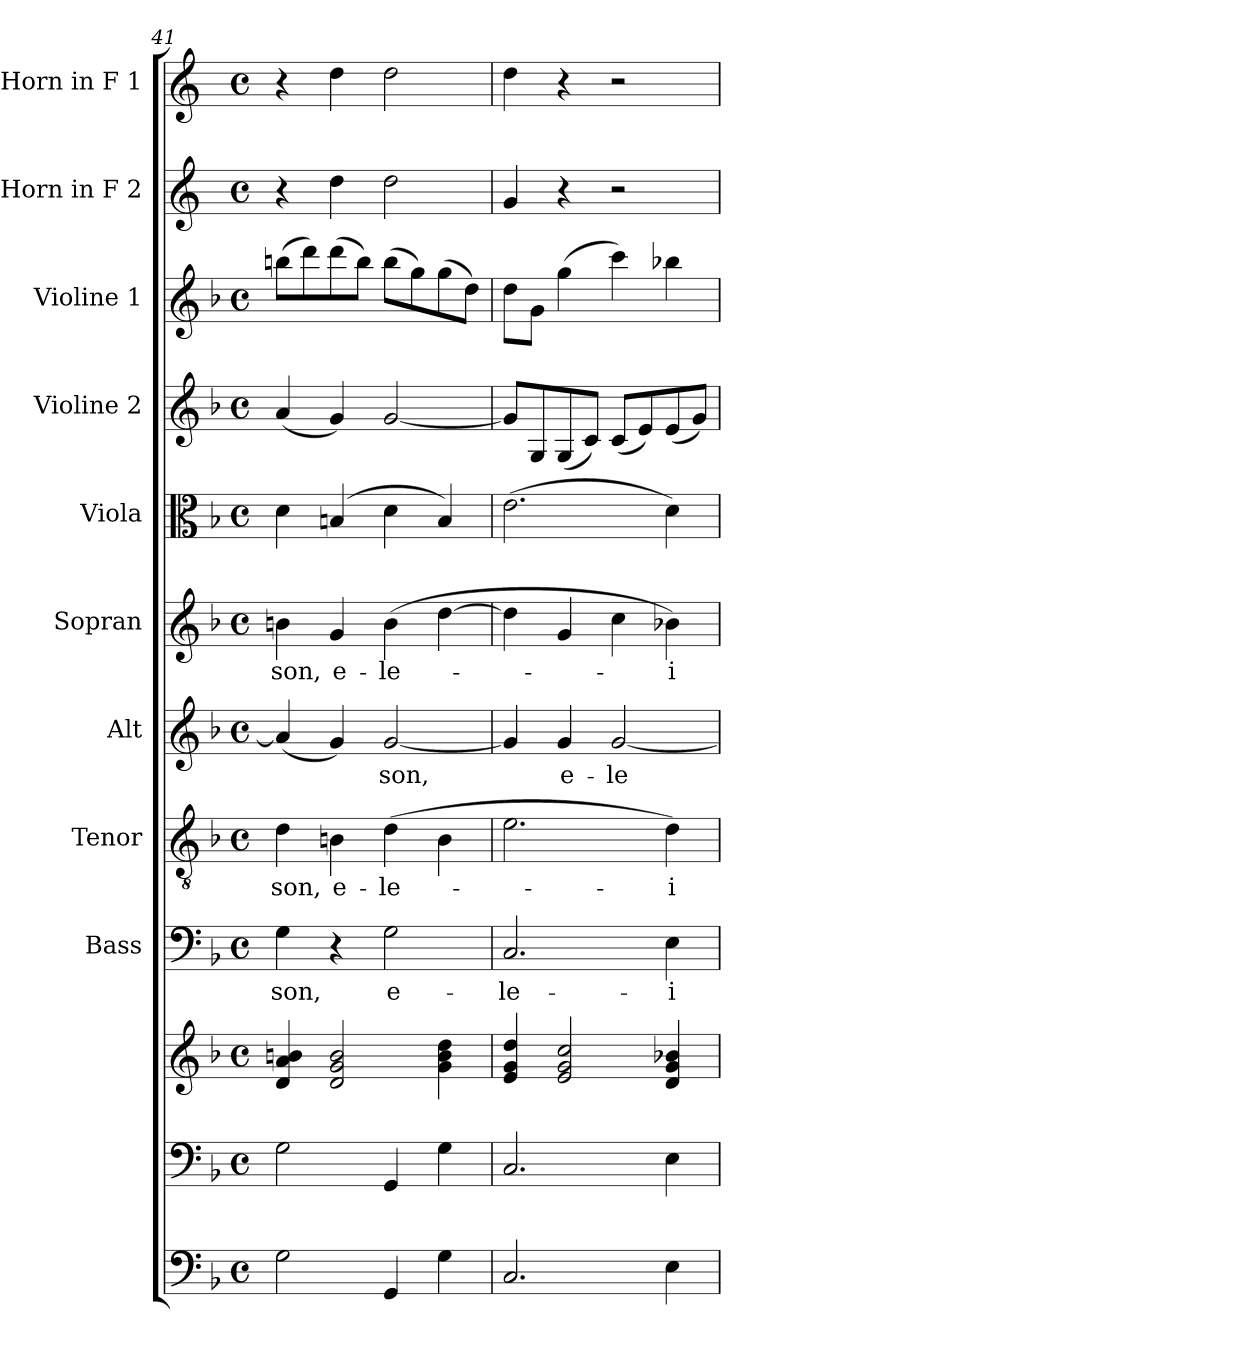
**kern	**kern	**kern	**kern	**text	**kern	**text	**kern	**text	**kern	**text	**kern	**kern	**kern	**kern	**kern
*part11	*part10	*part10	*part9	*part9	*part8	*part8	*part7	*part7	*part6	*part6	*part5	*part4	*part3	*part2	*part1
*staff12	*staff11	*staff10	*staff9	*staff9	*staff8	*staff8	*staff7	*staff7	*staff6	*staff6	*staff5	*staff4	*staff3	*staff2	*staff1
*	*	*	*I"Bass	*	*I"Tenor	*	*I"Alt	*	*I"Sopran	*	*I"Viola	*I"Violine 2	*I"Violine 1	*I"Horn in F 2	*I"Horn in F 1
*	*	*	*I'B.	*	*I'T.	*	*I'A.	*	*I'S.	*	*I'Vla.	*I'Vl. 2	*I'Vl. 1	*	*
*clefF4	*clefF4	*clefG2	*clefF4	*	*clefGv2	*	*clefG2	*	*clefG2	*	*clefC3	*clefG2	*clefG2	*clefG2	*clefG2
*ITrd7c12	*	*	*	*	*	*	*	*	*	*	*	*	*	*ITrd4c7	*ITrd4c7
*k[b-]	*k[b-]	*k[b-]	*k[b-]	*	*k[b-]	*	*k[b-]	*	*k[b-]	*	*k[b-]	*k[b-]	*k[b-]	*k[b-]	*k[b-]
*F:	*F:	*F:	*F:	*	*F:	*	*F:	*	*F:	*	*F:	*F:	*F:	*F:	*F:
*M4/4	*M4/4	*M4/4	*M4/4	*	*M4/4	*	*M4/4	*	*M4/4	*	*M4/4	*M4/4	*M4/4	*M4/4	*M4/4
*met(c)	*met(c)	*met(c)	*met(c)	*	*met(c)	*	*met(c)	*	*met(c)	*	*met(c)	*met(c)	*met(c)	*met(c)	*met(c)
=41	=41	=41	=41	=41	=41	=41	=41	=41	=41	=41	=41	=41	=41	=41	=41
!	!	!	!	!LO:LY:b	!	!LO:LY:b	!	!	!	!LO:LY:b	!	!	!	!	!
2GG\	2G\	4d/ 4a/ 4bn/	4G\	-son,	4d\	-son,	(<4a/]	.	4bn\	-son,	4d\	(<4a/	(>8bbn\L	4r	4r
.	.	.	.	.	.	.	.	.	.	.	.	.	8ddd\)	.	.
!	!	!	!	!	!	!LO:LY:b	!	!	!	!LO:LY:b	!	!	!	!	!
.	.	2d/ 2g/ 2b/	4r	.	4Bn\	e-	4g/)	.	4g/	e-	(4Bn/	4g/)	(>8ddd\	4g\	4g\
.	.	.	.	.	.	.	.	.	.	.	.	.	8bb\J)	.	.
!	!	!	!	!LO:LY:b	!	!LO:LY:b	!	!LO:LY:b	!	!LO:LY:b	!	!	!	!	!
4GGG/	4GG/	.	2G\	e-	(>4d\	-le-	[2g/	-son,	(>4b\	-le-	4d\	[2g/	(>8bb\L	2g\	2g\
.	.	.	.	.	.	.	.	.	.	.	.	.	8gg\)	.	.
4GG\	4G\	4g\ 4b\ 4dd\	.	.	4B\	.	.	.	[4dd\	.	4B/)	.	(>8gg\	.	.
.	.	.	.	.	.	.	.	.	.	.	.	.	8dd\J)	.	.
=42	=42	=42	=42	=42	=42	=42	=42	=42	=42	=42	=42	=42	=42	=42	=42
!	!	!	!	!LO:LY:b	!	!	!	!	!	!	!	!	!	!	!
2.CC/	2.C/	4e/ 4g/ 4dd/	2.C/	-le-	2.e\	.	4g/]	.	4dd\]	.	(>2.e\	8g/L]	8dd\L	4c/	4g\
.	.	.	.	.	.	.	.	.	.	.	.	8G/	8g\J	.	.
!	!	!	!	!	!	!	!	!LO:LY:b	!	!	!	!	!	!	!
.	.	2e/ 2g/ 2cc/	.	.	.	.	4g/	e-	4g/	.	.	(<8G/	(>4gg\	4r	4r
.	.	.	.	.	.	.	.	.	.	.	.	8c/J)	.	.	.
!	!	!	!	!	!	!	!	!LO:LY:b	!	!	!	!	!	!	!
.	.	.	.	.	.	.	[2g/	-le-	4cc\	.	.	(<8c/L	4ccc\)	2r	2r
.	.	.	.	.	.	.	.	.	.	.	.	8e/)	.	.	.
!	!	!	!	!LO:LY:b	!	!LO:LY:b	!	!	!	!LO:LY:b	!	!	!	!	!
4EE\	4E\	4d/ 4g/ 4b-X/	4E\	-i-	4d\)	-i-	.	.	4b-X\)	-i-	4d\)	(<8e/	4bb-X\	.	.
.	.	.	.	.	.	.	.	.	.	.	.	8g/J)	.	.	.
=	=	=	=	=	=	=	=	=	=	=	=	=	=	=	=
*-	*-	*-	*-	*-	*-	*-	*-	*-	*-	*-	*-	*-	*-	*-	*-
